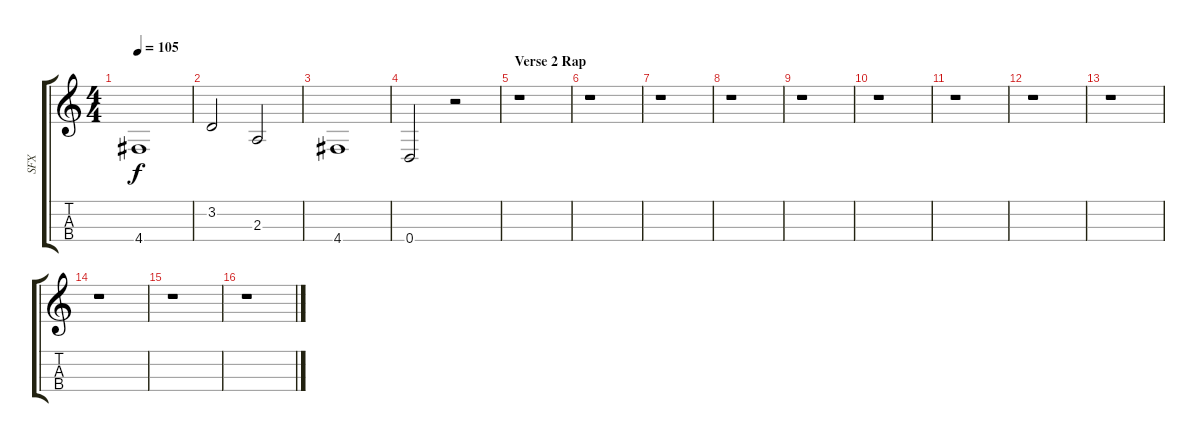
\track ("SFX" "SFX") {instrument pad2warm}
\staff {score tabs}
\tuning (E4 B3 G3 D3) {hide}
\ts (4 4)
\tempo 105
\clef g2
\ks c
4.4.1{dy f} |
3.2.2 2.3.2 |
4.4.1 |
0.4.2 r.2 |
\section ("" "Verse 2 Rap")
r.1 |
r.1 |
r.1 |
r.1 |
r.1 |
r.1 |
r.1 |
r.1 |
r.1 |
r.1 |
r.1 |
r.1
